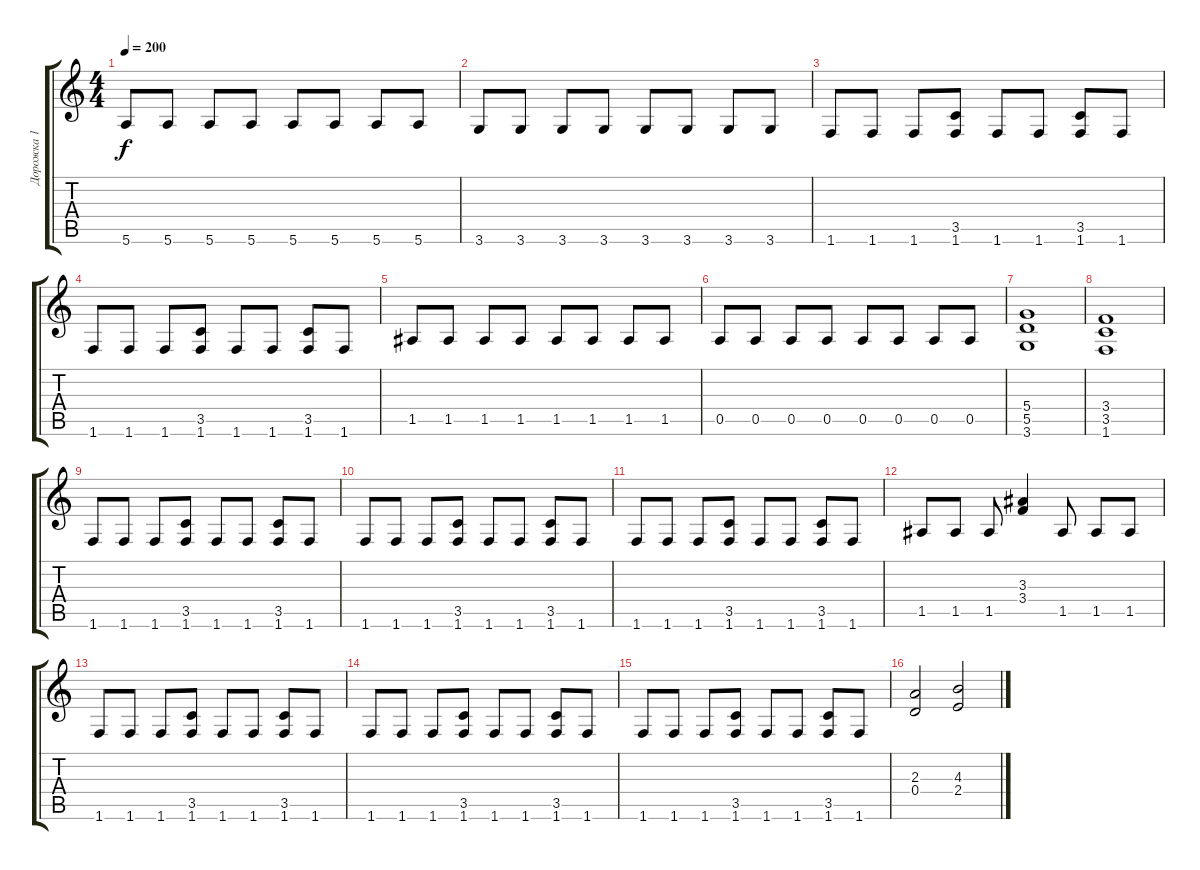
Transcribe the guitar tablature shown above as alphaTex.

\track ("Дорожка 1" "Дорожка 1") {instrument distortionguitar}
\staff {score tabs}
\tuning (E4 B3 G3 D3 A2 E2) {hide}
\ts (4 4)
\tempo 200
\clef g2
\ks c
5.6.8{dy f} 5.6.8 5.6.8 5.6.8 5.6.8 5.6.8 5.6.8 5.6.8 |
3.6.8 3.6.8 3.6.8 3.6.8 3.6.8 3.6.8 3.6.8 3.6.8 |
1.6.8 1.6.8 1.6.8 (3.5 1.6).8 1.6.8 1.6.8 (3.5 1.6).8 1.6.8 |
1.6.8 1.6.8 1.6.8 (3.5 1.6).8 1.6.8 1.6.8 (3.5 1.6).8 1.6.8 |
1.5.8 1.5.8 1.5.8 1.5.8 1.5.8 1.5.8 1.5.8 1.5.8 |
0.5.8 0.5.8 0.5.8 0.5.8 0.5.8 0.5.8 0.5.8 0.5.8 |
(5.4 5.5 3.6).1 |
(3.4 3.5 1.6).1 |
1.6.8 1.6.8 1.6.8 (3.5 1.6).8 1.6.8 1.6.8 (3.5 1.6).8 1.6.8 |
1.6.8 1.6.8 1.6.8 (3.5 1.6).8 1.6.8 1.6.8 (3.5 1.6).8 1.6.8 |
1.6.8 1.6.8 1.6.8 (3.5 1.6).8 1.6.8 1.6.8 (3.5 1.6).8 1.6.8 |
1.5.8 1.5.8 1.5.8 (3.3 3.4).4 1.5.8 1.5.8 1.5.8 |
1.6.8 1.6.8 1.6.8 (3.5 1.6).8 1.6.8 1.6.8 (3.5 1.6).8 1.6.8 |
1.6.8 1.6.8 1.6.8 (3.5 1.6).8 1.6.8 1.6.8 (3.5 1.6).8 1.6.8 |
1.6.8 1.6.8 1.6.8 (3.5 1.6).8 1.6.8 1.6.8 (3.5 1.6).8 1.6.8 |
(2.3 0.4).2 (4.3 2.4).2
